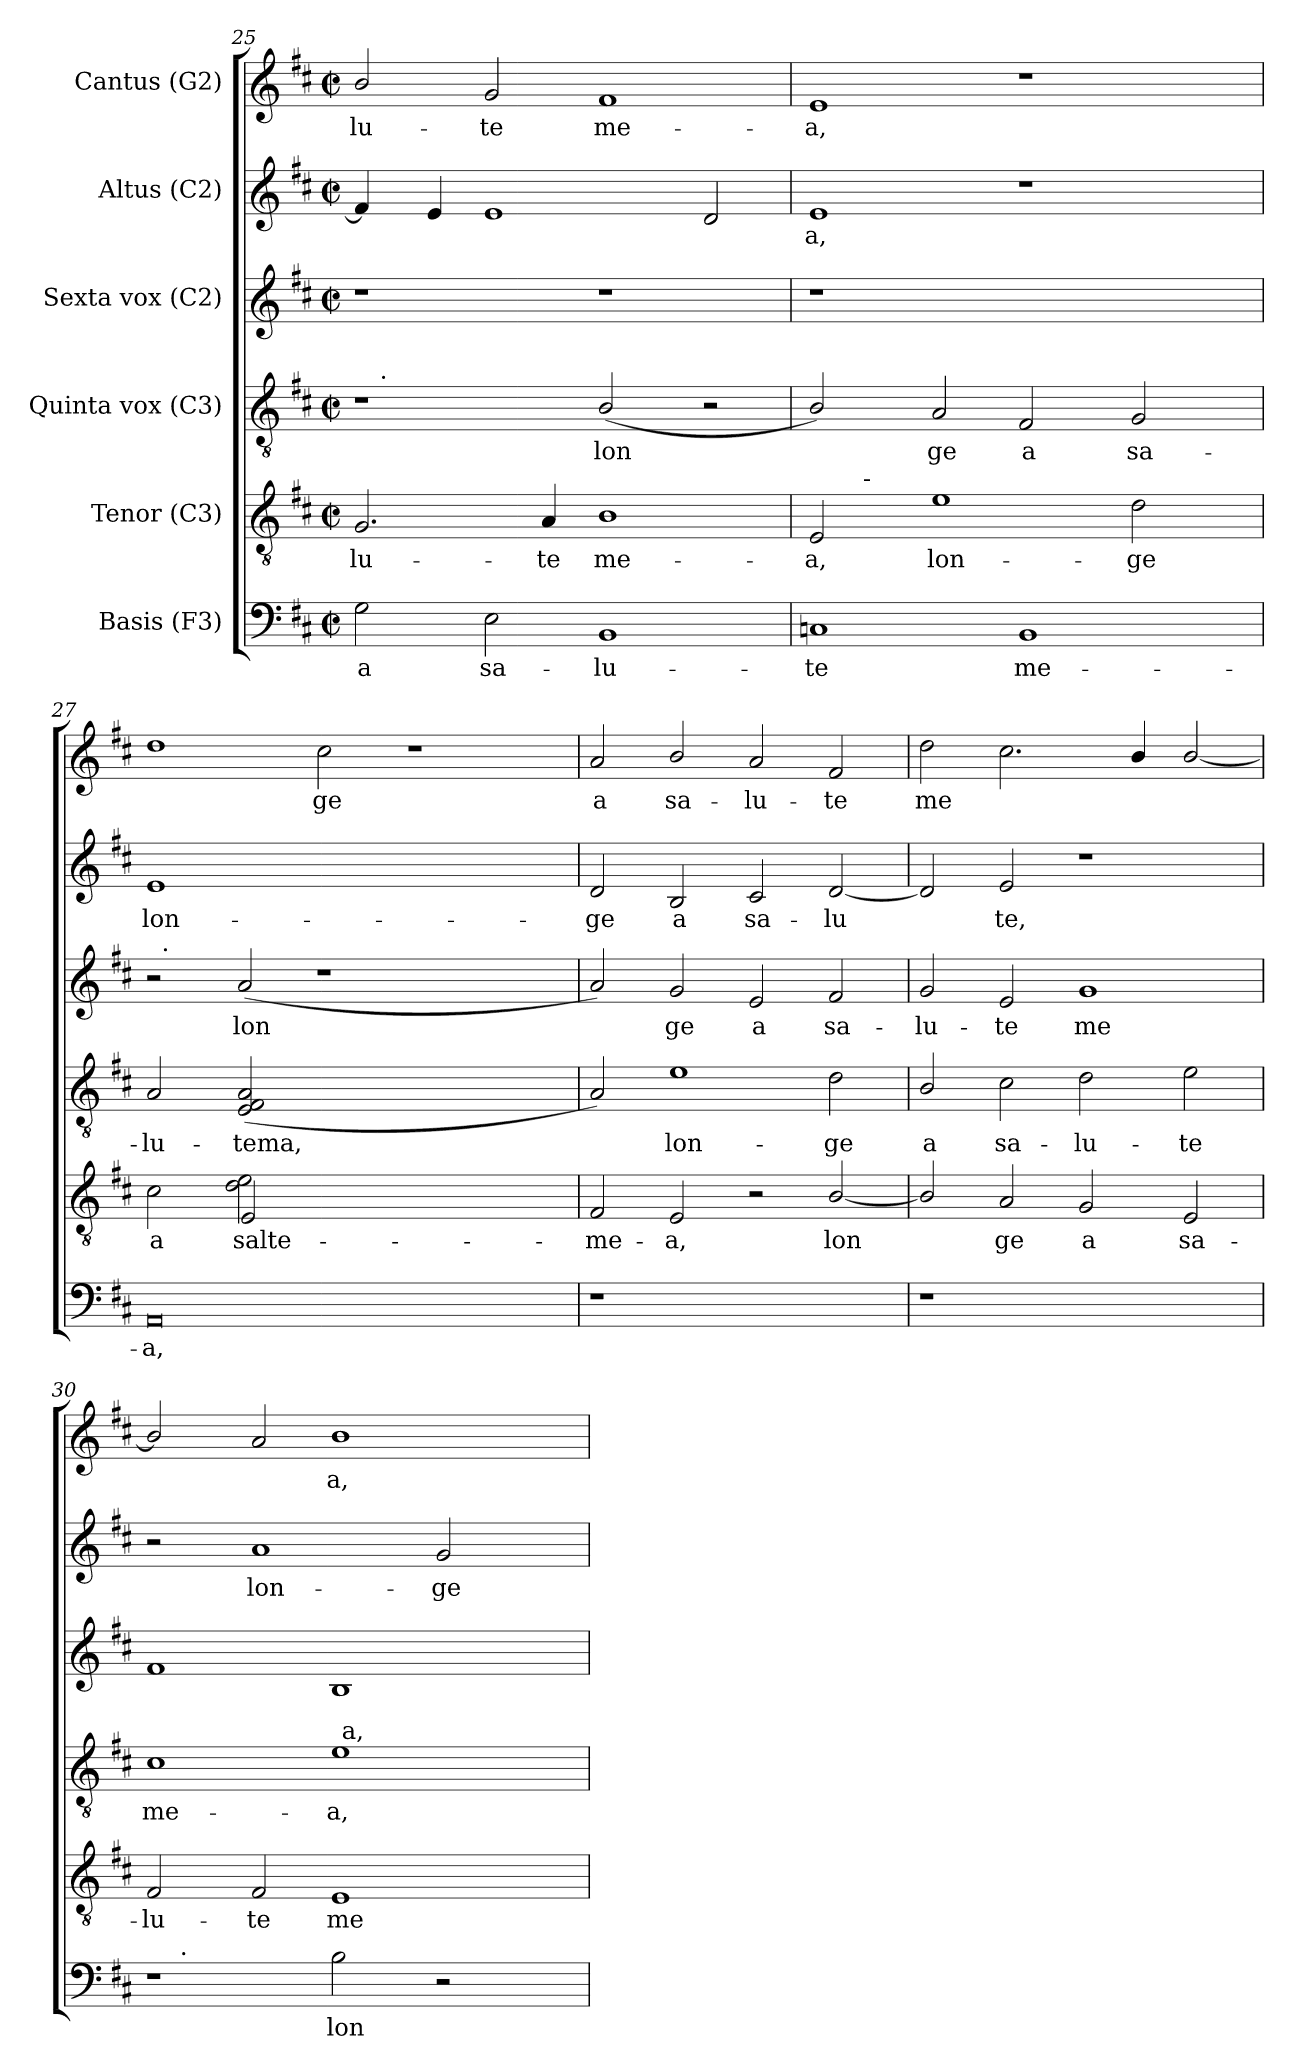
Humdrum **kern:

**kern	**text	**kern	**text	**kern	**text	**kern	**text	**kern	**text	**kern	**text
*part6	*part6	*part5	*part5	*part4	*part4	*part3	*part3	*part2	*part2	*part1	*part1
*staff6	*staff6	*staff5	*staff5	*staff4	*staff4	*staff3	*staff3	*staff2	*staff2	*staff1	*staff1
*I"Basis (F3)	*	*I"Tenor (C3)	*	*I"Quinta vox (C3)	*	*I"Sexta vox (C2)	*	*I"Altus (C2)	*	*I"Cantus (G2)	*
*clefF4	*	*clefGv2	*	*clefGv2	*	*clefG2	*	*clefG2	*	*clefG2	*
*k[f#c#]	*	*k[f#c#]	*	*k[f#c#]	*	*k[f#c#]	*	*k[f#c#]	*	*k[f#c#]	*
*D:	*	*D:	*	*D:	*	*D:	*	*D:	*	*D:	*
*M2/2	*	*M2/2	*	*M2/2	*	*M2/2	*	*M2/2	*	*M2/2	*
*met(c|)	*	*met(c|)	*	*met(c|)	*	*met(c|)	*	*met(c|)	*	*met(c|)	*
=25	=25	=25	=25	=25	=25	=25	=25	=25	=25	=25	=25
!	!LO:LY:b:cj	!	!LO:LY:b:cj	!	!	!	!	!	!LO:LY:b:cj	!	!LO:LY:b:cj
*	*	*	*	*^	*	*	*	*	*	*	*
2G\	a	2.G/	-lu-	1r	16ryy	.	1r	.	4f#/]	--	2b/	-lu-
!	!	!	!	!	!LO:TX:a:t=.	!	!	!	!	!	!	!
.	.	.	.	.	1ryy	.	.	.	.	.	.	.
!	!	!	!	!	!	!	!	!	!	!LO:LY:b:cj	!	!
.	.	.	.	.	.	.	.	.	4e/	--	.	.
!	!LO:LY:b:cj	!	!	!	!	!	!	!	!	!LO:LY:b:cj	!	!LO:LY:b:cj
2E\	sa-	.	.	.	.	.	.	.	1e	--	2g/	-te
!	!	!	!LO:LY:b:cj	!	!	!	!	!	!	!	!	!
.	.	4A/	-te	.	.	.	.	.	.	.	.	.
!	!LO:LY:b:cj	!	!LO:LY:b:cj	!	!	!LO:LY:b:cj	!	!	!	!	!	!LO:LY:b:cj
1BB	-lu-	1B	me-	(<2B/	.	lon-	1r	.	.	.	1f#	me-
.	.	.	.	.	2...ryy	.	.	.	.	.	.	.
!	!	!	!	!	!	!	!	!	!	!LO:LY:b:cj	!	!
.	.	.	.	2r	.	.	.	.	2d/	--	.	.
!!LO:PB:g=z
=26	=26	=26	=26	=26	=26	=26	=26	=26	=26	=26	=26	=26
!	!LO:LY:b:cj	!	!LO:LY:b:cj	!	!	!LO:LY:b:cj	!	!	!	!LO:LY:b:cj	!	!LO:LY:a:cj
*	*	*^	*	*v	*v	*	*	*	*	*	*	*
1Cn	-te	2E/	8ryy	-a,	2B/)	--	1r	.	1e	-a,	1e	-a,
.	.	.	32ryy	.	.	.	.	.	.	.	.	.
!	!	!	!LO:TX:a:t=-	!	!	!	!	!	!	!	!	!
.	.	.	1ryy	.	.	.	.	.	.	.	.	.
!	!	!	!	!LO:LY:b:cj	!	!LO:LY:b:cj	!	!	!	!	!	!
.	.	1e	.	lon-	2A/	-ge	.	.	.	.	.	.
!	!LO:LY:b:cj	!	!	!	!	!LO:LY:b:cj	!	!	!	!	!	!
1BB	me-	.	.	.	2F#/	a	1ryy	.	1r	.	1r	.
.	.	.	2ryy	.	.	.	.	.	.	.	.	.
!	!	!	!	!LO:LY:b:cj	!	!LO:LY:b:cj	!	!	!	!	!	!
.	.	2d\	.	-ge	2G/	sa-	.	.	.	.	.	.
.	.	.	4ryy	.	.	.	.	.	.	.	.	.
.	.	.	16.ryy	.	.	.	.	.	.	.	.	.
=27	=27	=27	=27	=27	=27	=27	=27	=27	=27	=27	=27	=27
!	!LO:LY:b:cj	!	!	!LO:LY:b:cj	!	!LO:LY:b:cj	!	!	!	!LO:LY:b:cj	!	!
*	*	*	*	*	*	*	*^	*	*	*	*	*
0AA	-a,	2c#\	2ryy	a	2A/	-lu-	2r	32ryy	.	1e	lon-	1dd	.
!	!	!	!	!	!	!	!	!LO:TX:a:t=.	!	!	!	!	!
.	.	.	.	.	.	.	.	1ryy	.	.	.	.	.
!	!	!	!	!LO:LY:b:cj	!	!LO:LY:b:cj	!	!	!LO:LY:b:cj	!	!	!	!
.	.	2e\ 2d\	2E/	salte-	(<2F#/ 2E/ 2A/	-tema,	(<2a/	.	lon-	.	.	.	.
!	!	!	!	!	!	!	!	!	!	!	!	!	!LO:LY:a:cj
.	.	1.ryy	1.ryy	.	1.ryy	.	1r	.	.	1.ryy	.	2cc#\	ge
.	.	.	.	.	.	.	.	1ryy	.	.	.	.	.
.	.	.	.	.	.	.	.	.	.	.	.	1r	.
2ryy	.	.	.	.	.	.	2ryy	.	.	.	.	.	.
.	.	.	.	.	.	.	.	4...ryy	.	.	.	.	.
=28	=28	=28	=28	=28	=28	=28	=28	=28	=28	=28	=28	=28	=28
!	!	!	!	!LO:LY:b:cj	!	!LO:LY:b:cj	!	!	!LO:LY:b:cj	!	!LO:LY:b:cj	!	!LO:LY:a:cj
*	*	*v	*v	*	*	*	*v	*v	*	*	*	*	*
1r	.	2F#/	-me-	2A/)	.	2a/)	--	2d/	-ge	2a/	a
!	!	!	!LO:LY:b:cj	!	!LO:LY:b:cj	!	!LO:LY:b:cj	!	!LO:LY:b:cj	!	!LO:LY:a:cj
.	.	2E/	-a,	1e	lon-	2g/	-ge	2B/	a	2b/	sa-
!	!	!	!	!	!	!	!LO:LY:b:cj	!	!LO:LY:b:cj	!	!LO:LY:a:cj
1ryy	.	2r	.	.	.	2e/	a	2c#/	sa-	2a/	-lu-
!	!	!	!LO:LY:b:cj	!	!LO:LY:b:cj	!	!LO:LY:b:cj	!	!LO:LY:b:cj	!	!LO:LY:a:cj
.	.	[<2B/	lon-	2d\	-ge	2f#/	sa-	[<2d/	-lu-	2f#/	-te
=29	=29	=29	=29	=29	=29	=29	=29	=29	=29	=29	=29
!	!	!	!LO:LY:b:cj	!	!LO:LY:b:cj	!	!LO:LY:b:cj	!	!LO:LY:b:cj	!	!LO:LY:a:cj
1r	.	2B/]	--	2B/	a	2g/	-lu-	2d/]	--	2dd\	me-
!	!	!	!LO:LY:b:cj	!	!LO:LY:b:cj	!	!LO:LY:b:cj	!	!LO:LY:b:cj	!	!LO:LY:a:cj
.	.	2A/	-ge	2c#\	sa-	2e/	-te	2e/	-te,	2.cc#\	--
!	!	!	!LO:LY:b:cj	!	!LO:LY:b:cj	!	!LO:LY:b:cj	!	!	!	!
1ryy	.	2G/	a	2d\	-lu-	1g	me-	1r	.	.	.
!	!	!	!	!	!	!	!	!	!	!	!LO:LY:a:cj
.	.	.	.	.	.	.	.	.	.	4b/	--
!	!	!	!LO:LY:b:cj	!	!LO:LY:b:cj	!	!	!	!	!	!LO:LY:a:cj
.	.	2E/	sa-	2e\	-te	.	.	.	.	[<2b/	--
!!LO:PB:g=z
=30	=30	=30	=30	=30	=30	=30	=30	=30	=30	=30	=30
!	!	!	!	!LO:TX:a:t=-	!	!	!	!	!	!	!
!	!	!	!LO:LY:b:cj	!	!LO:LY:b:cj	!	!LO:LY:b:cj	!	!	!	!LO:LY:b:cj
*^	*	*	*	*^	*	*	*	*	*	*	*
1r	16ryy	.	2F#/	-lu-	1c#	1ryy	me-	1f#	--	2r	.	2b/]	--
.	64ryy	.	.	.	.	.	.	.	.	.	.	.	.
!	!LO:TX:a:t=.	!	!	!	!	!	!	!	!	!	!	!	!
.	1ryy	.	.	.	.	.	.	.	.	.	.	.	.
!	!	!	!	!LO:LY:b:cj	!	!	!	!	!	!	!LO:LY:b:cj	!	!LO:LY:b:cj
.	.	.	2F#/	-te	.	.	.	.	.	1a	lon-	2a/	--
!	!	!LO:LY:b:cj	!	!LO:LY:b:cj	!	!	!LO:LY:b:cj	!	!LO:LY:b:cj	!	!	!	!LO:LY:b:cj
2B\	.	lon-	1E	me-	1e	64ryy	-a,	1B	--	.	.	1b	-a,
!	!	!	!	!	!	!LO:TX:a:t=a,	!	!	!	!	!	!	!
.	.	.	.	.	.	2ryy	.	.	.	.	.	.	.
.	2ryy	.	.	.	.	.	.	.	.	.	.	.	.
!	!	!	!	!	!	!	!	!	!	!	!LO:LY:b:cj	!	!
2r	.	.	.	.	.	.	.	.	.	2g/	-ge	.	.
.	.	.	.	.	.	4ryy	.	.	.	.	.	.	.
.	4ryy	.	.	.	.	.	.	.	.	.	.	.	.
.	.	.	.	.	.	8...ryy	.	.	.	.	.	.	.
.	8ryy	.	.	.	.	.	.	.	.	.	.	.	.
.	32.ryy	.	.	.	.	.	.	.	.	.	.	.	.
*v	*v	*	*	*	*v	*v	*	*	*	*	*	*	*
=	=	=	=	=	=	=	=	=	=	=	=
*-	*-	*-	*-	*-	*-	*-	*-	*-	*-	*-	*-
